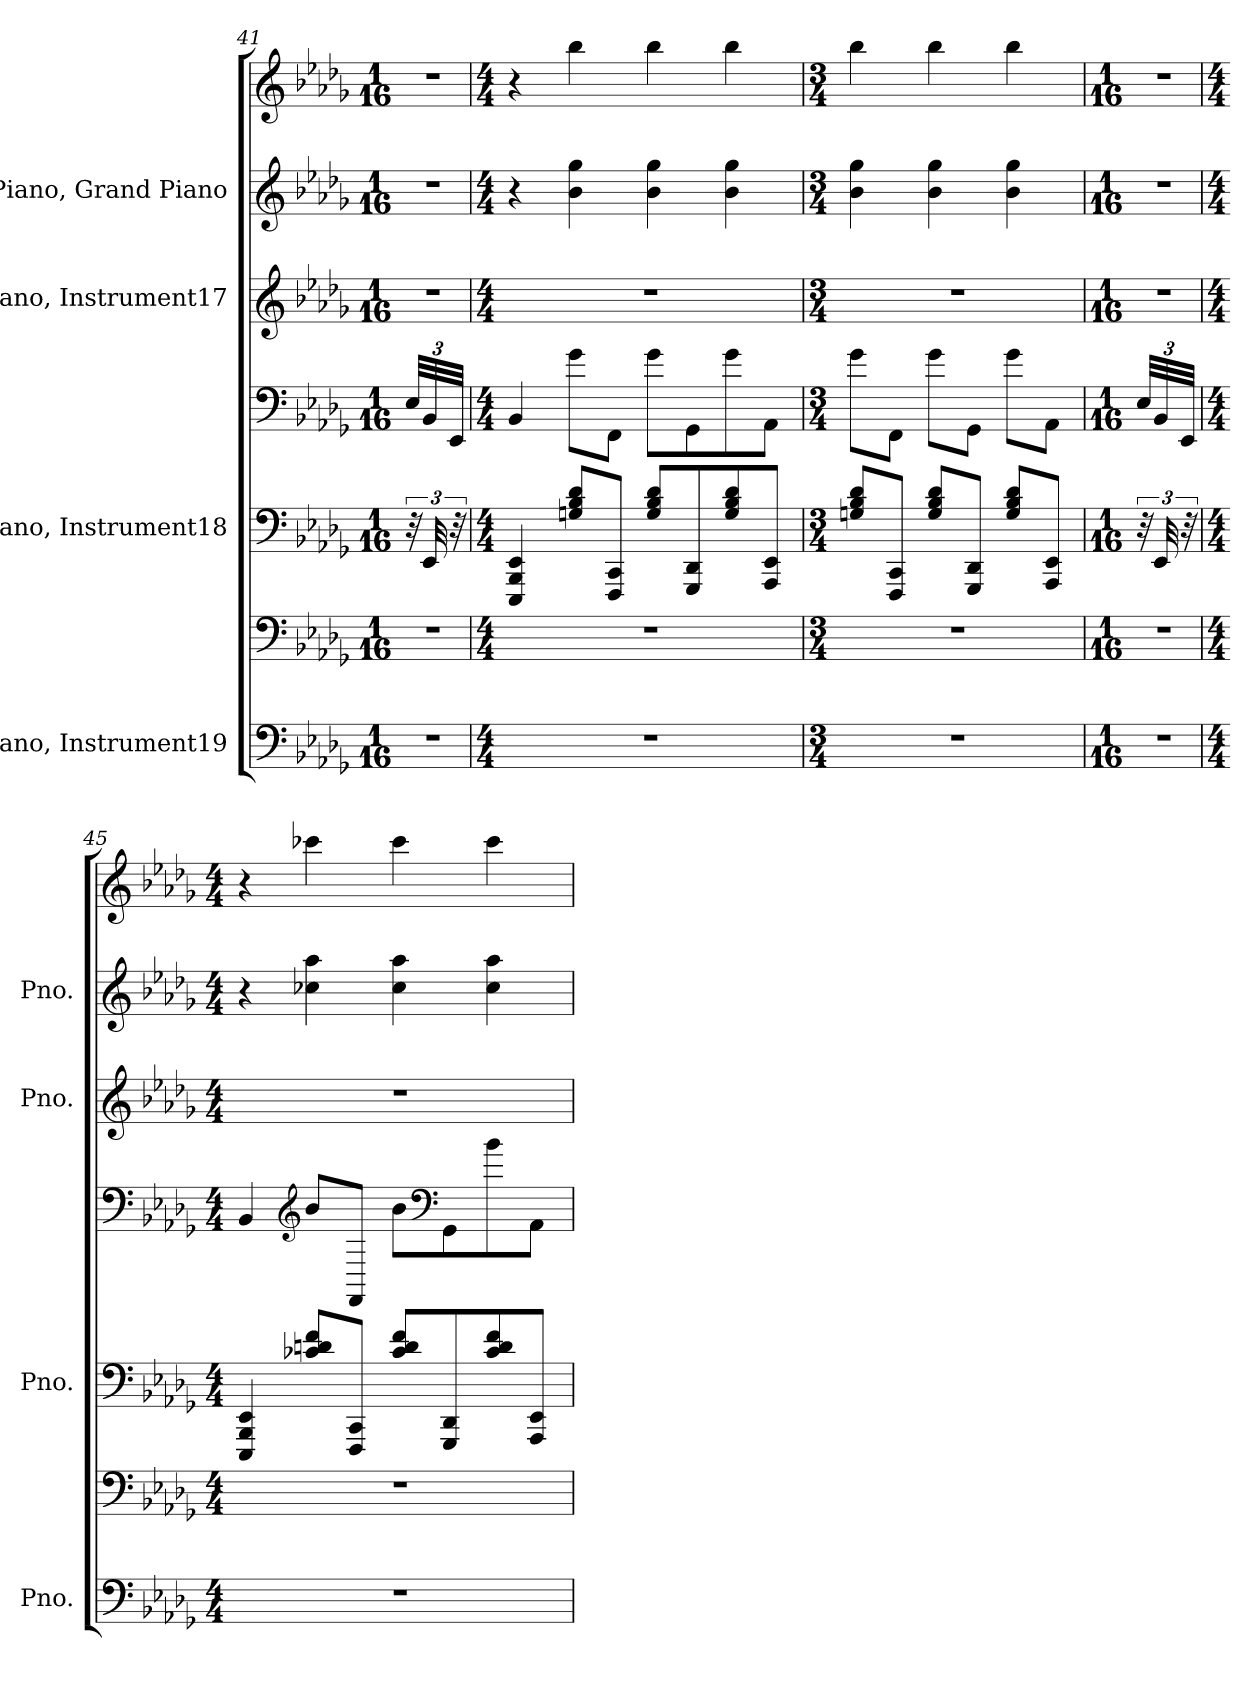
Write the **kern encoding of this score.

**kern	**kern	**kern	**kern	**kern	**kern	**kern
*part4	*part4	*part3	*part3	*part2	*part1	*part1
*staff7	*staff6	*staff5	*staff4	*staff3	*staff2	*staff1
*I"Piano, Instrument19	*	*I"Piano, Instrument18	*	*I"Piano, Instrument17	*I"Piano, Grand Piano	*
*I'Pno.	*	*I'Pno.	*	*I'Pno.	*I'Pno.	*
*clefF4	*clefF4	*clefF4	*clefF4	*clefG2	*clefG2	*clefG2
*k[b-e-a-d-g-]	*k[b-e-a-d-g-]	*k[b-e-a-d-g-]	*k[b-e-a-d-g-]	*k[b-e-a-d-g-]	*k[b-e-a-d-g-]	*k[b-e-a-d-g-]
*M1/16	*M1/16	*M1/16	*M1/16	*M1/16	*M1/16	*M1/16
*	*	*	*Xbrackettup	*	*	*
=41	=41	=41	=41	=41	=41	=41
16r	16r	48r	48E-/LLL	16r	16r	16r
.	.	48EE-/	48BB-/	.	.	.
.	.	48r	48EE-/JJJ	.	.	.
=42	=42	=42	=42	=42	=42	=42
*M4/4	*M4/4	*M4/4	*M4/4	*M4/4	*M4/4	*M4/4
1r	1r	4EEE-/ 4BBB-/ 4EE-/	4BB-/	1r	4r	4r
.	.	8Gn/ 8B-/ 8d-/L	8g-\L	.	4b-\ 4gg-\	4bb-\
.	.	8FFF/ 8CC/J	8FF\J	.	.	.
.	.	8G/ 8B-/ 8d-/L	8g-\L	.	4b-\ 4gg-\	4bb-\
.	.	8GGG-/ 8DD-/	8GG-\	.	.	.
.	.	8G/ 8B-/ 8d-/	8g-\	.	4b-\ 4gg-\	4bb-\
.	.	8AAA-/ 8EE-/J	8AA-\J	.	.	.
!!LO:PB:g=z
=43	=43	=43	=43	=43	=43	=43
*M3/4	*M3/4	*M3/4	*M3/4	*M3/4	*M3/4	*M3/4
2.r	2.r	8Gn/ 8B-/ 8d-/L	8g-\L	2.r	4b-\ 4gg-\	4bb-\
.	.	8FFF/ 8CC/J	8FF\J	.	.	.
.	.	8G/ 8B-/ 8d-/L	8g-\L	.	4b-\ 4gg-\	4bb-\
.	.	8GGG-/ 8DD-/J	8GG-\J	.	.	.
.	.	8G/ 8B-/ 8d-/L	8g-\L	.	4b-\ 4gg-\	4bb-\
.	.	8AAA-/ 8EE-/J	8AA-\J	.	.	.
=44	=44	=44	=44	=44	=44	=44
*M1/16	*M1/16	*M1/16	*M1/16	*M1/16	*M1/16	*M1/16
16r	16r	48r	48E-/LLL	16r	16r	16r
.	.	48EE-/	48BB-/	.	.	.
.	.	48r	48EE-/JJJ	.	.	.
=45	=45	=45	=45	=45	=45	=45
*M4/4	*M4/4	*M4/4	*M4/4	*M4/4	*M4/4	*M4/4
1r	1r	4EEE-/ 4BBB-/ 4EE-/	4BB-/	1r	4r	4r
*	*	*	*clefG2	*	*	*
.	.	8c-X/ 8dn/ 8f/L	8b-/L	.	4cc-X\ 4aa-\	4ccc-X\
.	.	8FFF/ 8CC/J	8FF/J	.	.	.
.	.	8c-/ 8d/ 8f/L	8b-\L	.	4cc-\ 4aa-\	4ccc-\
*	*	*	*clefF4	*	*	*
.	.	8GGG-/ 8DD-/	8GG-\	.	.	.
.	.	8c-/ 8d/ 8f/	8b-\	.	4cc-\ 4aa-\	4ccc-\
.	.	8AAA-/ 8EE-/J	8AA-\J	.	.	.
=	=	=	=	=	=	=
*-	*-	*-	*-	*-	*-	*-
